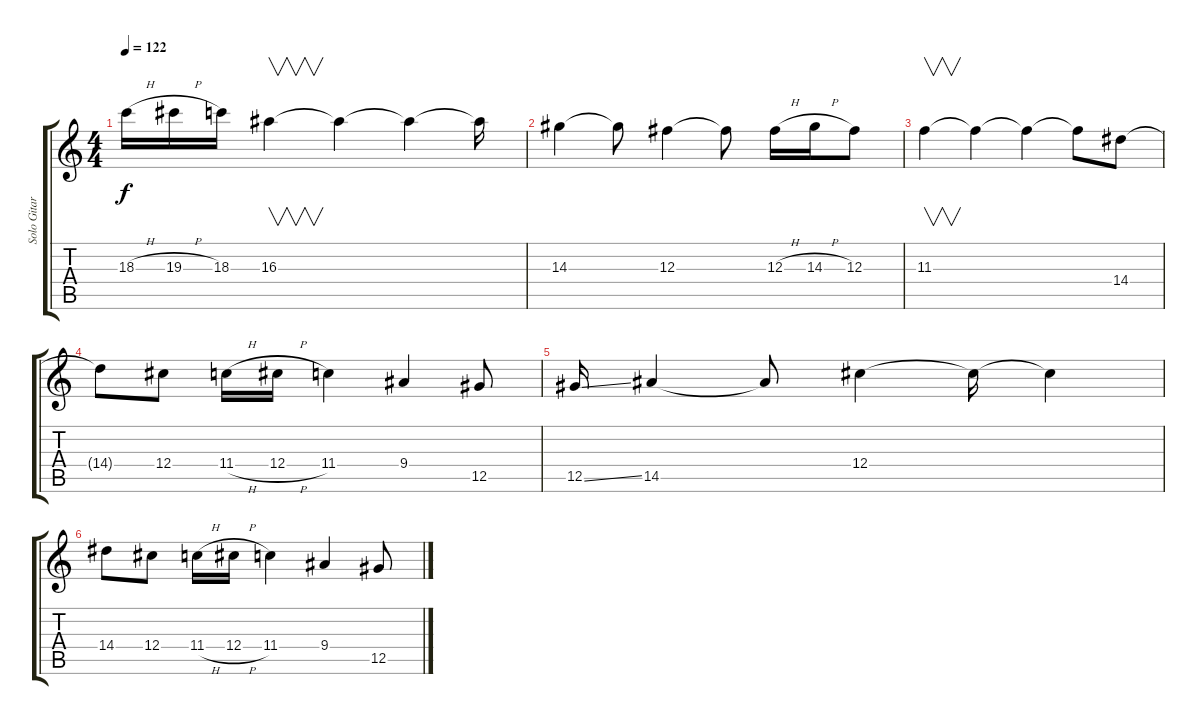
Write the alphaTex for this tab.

\track ("Solo Gitar" "Solo Gitar") {instrument distortionguitar}
\staff {score tabs}
\tuning (Eb4 Bb3 Gb3 Db3 Ab2 Eb2) {hide}
\ts (4 4)
\tempo 122
\clef g2
\ks c
18.3{h}.16{dy f} 19.3{h}.16 18.3.16 16.3.4{v} 16.3{t}.4 16.3{t}.4 16.3{t}.16 |
14.3.4 14.3{t}.8 12.3.4 12.3{t}.8 12.3{h}.16 14.3{h}.16 12.3.8 |
11.3.4{v} 11.3{t}.4 11.3{t}.4 11.3{t}.8 14.4.8 |
14.4{t}.8 12.4.8 11.4{h}.16 12.4{h}.16 11.4.4 9.4.4 12.5.8 |
12.5{ss}.16 14.5.4 14.5{t}.8 12.4.4 12.4{t}.16 12.4{t}.4 |
14.4.8 12.4.8 11.4{h}.16 12.4{h}.16 11.4.4 9.4.4 12.5.8
